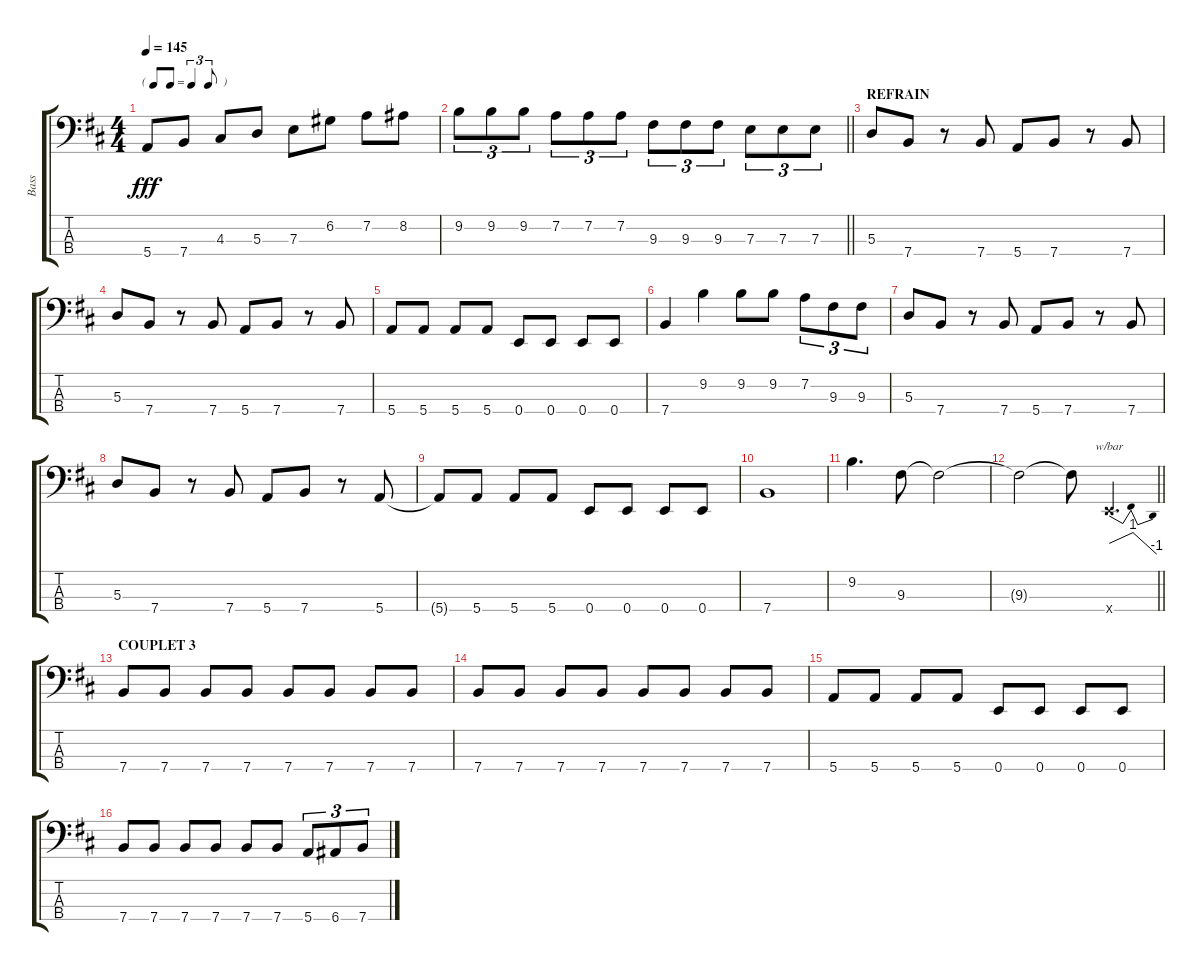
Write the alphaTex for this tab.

\track ("Bass" "Bass") {instrument electricbassfinger}
\staff {score tabs}
\tuning (G2 D2 A1 E1) {hide}
\ts (4 4)
\tf triplet8th
\tempo 145
\clef f4
\ks d
5.4.8{dy fff} 7.4.8 4.3.8 5.3.8 7.3.8 6.2.8 7.2.8 8.2.8 |
\barLineRight lightlight
9.2.8{tu (3 2)} 9.2.8{tu (3 2)} 9.2.8{tu (3 2)} 7.2.8{tu (3 2)} 7.2.8{tu (3 2)} 7.2.8{tu (3 2)} 9.3.8{tu (3 2)} 9.3.8{tu (3 2)} 9.3.8{tu (3 2)} 7.3.8{tu (3 2)} 7.3.8{tu (3 2)} 7.3.8{tu (3 2)} |
\section ("" "REFRAIN")
5.3.8 7.4.8 r.8 7.4.8 5.4.8 7.4.8 r.8 7.4.8 |
5.3.8 7.4.8 r.8 7.4.8 5.4.8 7.4.8 r.8 7.4.8 |
5.4.8 5.4.8 5.4.8 5.4.8 0.4.8 0.4.8 0.4.8 0.4.8 |
7.4.4 9.2.4 9.2.8 9.2.8 7.2.8{tu (3 2)} 9.3.8{tu (3 2)} 9.3.8{tu (3 2)} |
5.3.8 7.4.8 r.8 7.4.8 5.4.8 7.4.8 r.8 7.4.8 |
5.3.8 7.4.8 r.8 7.4.8 5.4.8 7.4.8 r.8 5.4.8 |
5.4{t}.8 5.4.8 5.4.8 5.4.8 0.4.8 0.4.8 0.4.8 0.4.8 |
7.4.1 |
9.2.4{d} 9.3.8 9.3{t}.2 |
\barLineRight lightlight
9.3{t}.2 9.3{t}.8 0.4{x}.4{d tbe (dip default 0 0 30 4 60 -4)} |
\section ("" "COUPLET 3")
7.4.8 7.4.8 7.4.8 7.4.8 7.4.8 7.4.8 7.4.8 7.4.8 |
7.4.8 7.4.8 7.4.8 7.4.8 7.4.8 7.4.8 7.4.8 7.4.8 |
5.4.8 5.4.8 5.4.8 5.4.8 0.4.8 0.4.8 0.4.8 0.4.8 |
7.4.8 7.4.8 7.4.8 7.4.8 7.4.8 7.4.8 5.4.8{tu (3 2)} 6.4.8{tu (3 2)} 7.4.8{tu (3 2)}
